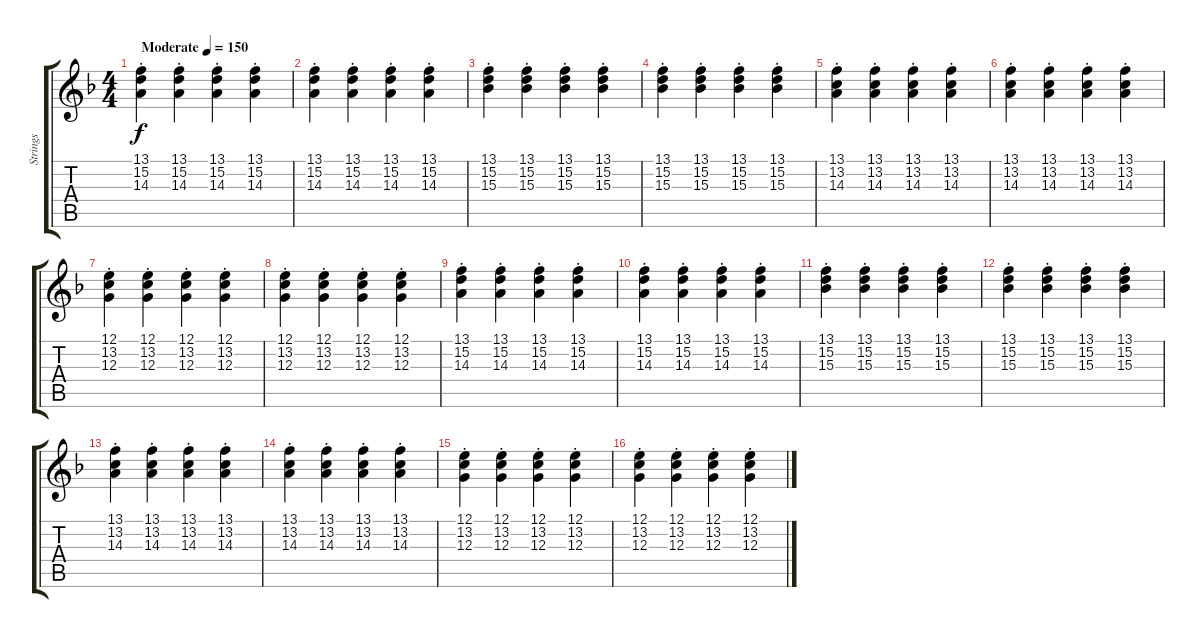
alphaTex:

\track ("Strings" "Strings") {instrument stringensemble1}
\staff {score tabs}
\tuning (E4 B3 G3 D3 A2 E2) {hide}
\ts (4 4)
\tempo (150 "Moderate")
\clef g2
\ks f
(13.1{st} 15.2{st} 14.3{st}).4{dy f instrument stringensemble1} (13.1{st} 15.2{st} 14.3{st}).4 (13.1{st} 15.2{st} 14.3{st}).4 (13.1{st} 15.2{st} 14.3{st}).4 |
(13.1{st} 15.2{st} 14.3{st}).4 (13.1{st} 15.2{st} 14.3{st}).4 (13.1{st} 15.2{st} 14.3{st}).4 (13.1{st} 15.2{st} 14.3{st}).4 |
(13.1{st} 15.2{st} 15.3{st}).4 (13.1{st} 15.2{st} 15.3{st}).4 (13.1{st} 15.2{st} 15.3{st}).4 (13.1{st} 15.2{st} 15.3{st}).4 |
(13.1{st} 15.2{st} 15.3{st}).4 (13.1{st} 15.2{st} 15.3{st}).4 (13.1{st} 15.2{st} 15.3{st}).4 (13.1{st} 15.2{st} 15.3{st}).4 |
(13.1{st} 13.2{st} 14.3{st}).4 (13.1{st} 13.2{st} 14.3{st}).4 (13.1{st} 13.2{st} 14.3{st}).4 (13.1{st} 13.2{st} 14.3{st}).4 |
(13.1{st} 13.2{st} 14.3{st}).4 (13.1{st} 13.2{st} 14.3{st}).4 (13.1{st} 13.2{st} 14.3{st}).4 (13.1{st} 13.2{st} 14.3{st}).4 |
(12.1{st} 13.2{st} 12.3{st}).4 (12.1{st} 13.2{st} 12.3{st}).4 (12.1{st} 13.2{st} 12.3{st}).4 (12.1{st} 13.2{st} 12.3{st}).4 |
(12.1{st} 13.2{st} 12.3{st}).4 (12.1{st} 13.2{st} 12.3{st}).4 (12.1{st} 13.2{st} 12.3{st}).4 (12.1{st} 13.2{st} 12.3{st}).4 |
(13.1{st} 15.2{st} 14.3{st}).4 (13.1{st} 15.2{st} 14.3{st}).4 (13.1{st} 15.2{st} 14.3{st}).4 (13.1{st} 15.2{st} 14.3{st}).4 |
(13.1{st} 15.2{st} 14.3{st}).4 (13.1{st} 15.2{st} 14.3{st}).4 (13.1{st} 15.2{st} 14.3{st}).4 (13.1{st} 15.2{st} 14.3{st}).4 |
(13.1{st} 15.2{st} 15.3{st}).4 (13.1{st} 15.2{st} 15.3{st}).4 (13.1{st} 15.2{st} 15.3{st}).4 (13.1{st} 15.2{st} 15.3{st}).4 |
(13.1{st} 15.2{st} 15.3{st}).4 (13.1{st} 15.2{st} 15.3{st}).4 (13.1{st} 15.2{st} 15.3{st}).4 (13.1{st} 15.2{st} 15.3{st}).4 |
(13.1{st} 13.2{st} 14.3{st}).4 (13.1{st} 13.2{st} 14.3{st}).4 (13.1{st} 13.2{st} 14.3{st}).4 (13.1{st} 13.2{st} 14.3{st}).4 |
(13.1{st} 13.2{st} 14.3{st}).4 (13.1{st} 13.2{st} 14.3{st}).4 (13.1{st} 13.2{st} 14.3{st}).4 (13.1{st} 13.2{st} 14.3{st}).4 |
(12.1{st} 13.2{st} 12.3{st}).4 (12.1{st} 13.2{st} 12.3{st}).4 (12.1{st} 13.2{st} 12.3{st}).4 (12.1{st} 13.2{st} 12.3{st}).4 |
(12.1{st} 13.2{st} 12.3{st}).4 (12.1{st} 13.2{st} 12.3{st}).4 (12.1{st} 13.2{st} 12.3{st}).4 (12.1{st} 13.2{st} 12.3{st}).4
